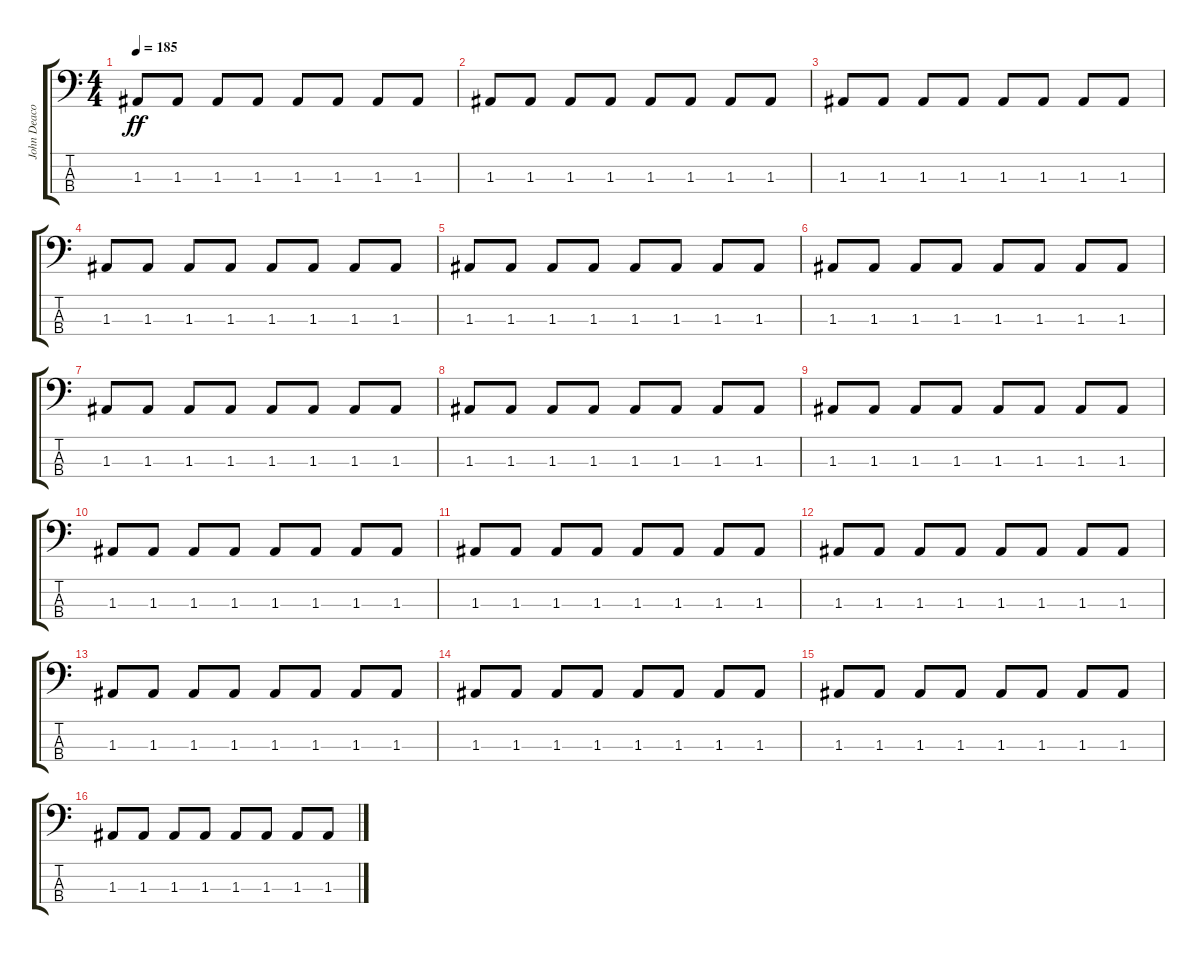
\track ("John Deacon" "John Deaco") {instrument electricbassfinger}
\staff {score tabs}
\tuning (G2 D2 A1 E1) {hide}
\ts (4 4)
\tempo 185
\clef f4
\ks c
1.3.8{dy ff} 1.3.8 1.3.8 1.3.8 1.3.8 1.3.8 1.3.8 1.3.8 |
1.3.8 1.3.8 1.3.8 1.3.8 1.3.8 1.3.8 1.3.8 1.3.8 |
1.3.8 1.3.8 1.3.8 1.3.8 1.3.8 1.3.8 1.3.8 1.3.8 |
1.3.8 1.3.8 1.3.8 1.3.8 1.3.8 1.3.8 1.3.8 1.3.8 |
1.3.8 1.3.8 1.3.8 1.3.8 1.3.8 1.3.8 1.3.8 1.3.8 |
1.3.8 1.3.8 1.3.8 1.3.8 1.3.8 1.3.8 1.3.8 1.3.8 |
1.3.8 1.3.8 1.3.8 1.3.8 1.3.8 1.3.8 1.3.8 1.3.8 |
1.3.8 1.3.8 1.3.8 1.3.8 1.3.8 1.3.8 1.3.8 1.3.8 |
1.3.8 1.3.8 1.3.8 1.3.8 1.3.8 1.3.8 1.3.8 1.3.8 |
1.3.8 1.3.8 1.3.8 1.3.8 1.3.8 1.3.8 1.3.8 1.3.8 |
1.3.8 1.3.8 1.3.8 1.3.8 1.3.8 1.3.8 1.3.8 1.3.8 |
1.3.8 1.3.8 1.3.8 1.3.8 1.3.8 1.3.8 1.3.8 1.3.8 |
1.3.8 1.3.8 1.3.8 1.3.8 1.3.8 1.3.8 1.3.8 1.3.8 |
1.3.8 1.3.8 1.3.8 1.3.8 1.3.8 1.3.8 1.3.8 1.3.8 |
1.3.8 1.3.8 1.3.8 1.3.8 1.3.8 1.3.8 1.3.8 1.3.8 |
1.3.8 1.3.8 1.3.8 1.3.8 1.3.8 1.3.8 1.3.8 1.3.8
